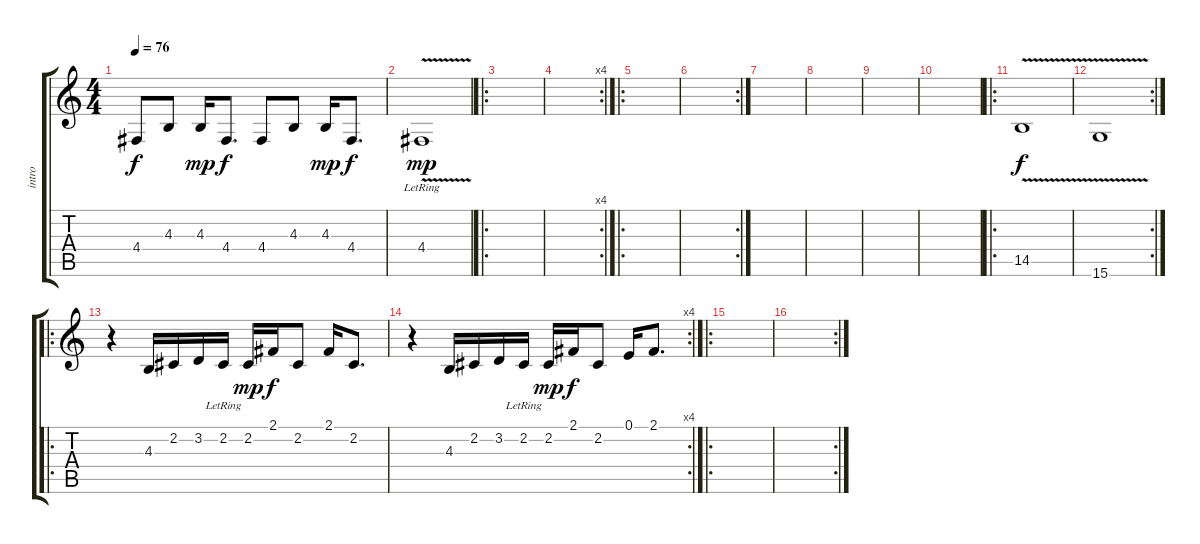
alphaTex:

\track ("intro" "intro") {instrument violin}
\staff {score tabs}
\tuning (E4 B3 G3 D3 A2 E2) {hide}
\ts (4 4)
\tempo 76
\clef g2
\ks c
4.4.8{dy f instrument violin} 4.3.8 4.3.16{dy mp} 4.4.8{d dy f} 4.4.8 4.3.8 4.3.16{dy mp} 4.4.8{d dy f} |
4.4{v lr}.1{dy mp} |
\ro
|
\rc 4
|
\ro
|
\rc 2
|
|
|
|
|
\ro
14.5{v}.1{dy f} |
\rc 2
15.6{v}.1 |
\ro
r.4 4.3.16 2.2.16 3.2.16 2.2{lr}.16 2.2.16{dy mp} 2.1.16{dy f} 2.2.8 2.1.16 2.2.8{d} |
\rc 4
r.4 4.3.16 2.2.16 3.2.16 2.2{lr}.16 2.2.16{dy mp} 2.1.16{dy f} 2.2.8 0.1.16 2.1.8{d} |
\ro
|
\rc 2
